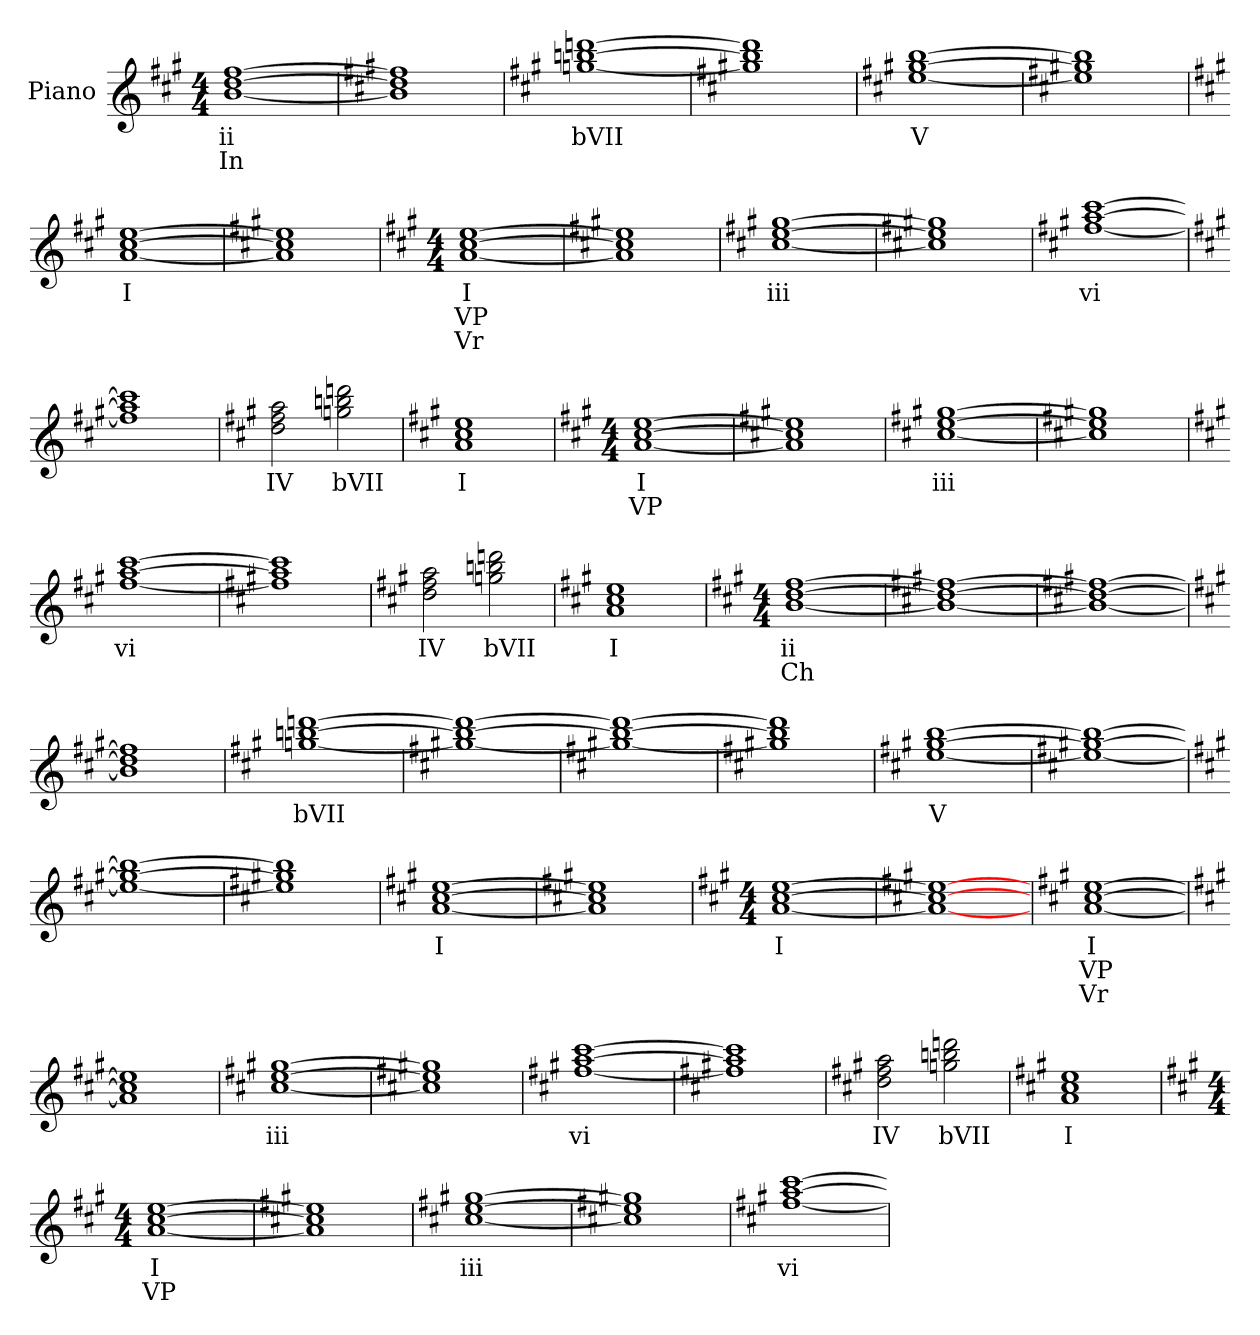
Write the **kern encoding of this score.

**kern	**text	**text	**text
*part1	*part1	*part1	*part1
*staff1	*staff1	*staff1	*staff1
*I"Piano	*	*	*
*I'Pno	*	*	*
*k[f#c#g#]	*	*	*
*A:	*	*	*
*M4/4	*	*	*
=	=	=	=
[1b [1dd [1ff#	ii	In	.
=	=	=	=
*k[f#c#g#]	*	*	*
*A:	*	*	*
1b] 1dd] 1ff#]	.	.	.
=	=	=	=
*k[f#c#g#]	*	*	*
*A:	*	*	*
[1ggn [1bbn [1dddn	bVII	.	.
=	=	=	=
*k[f#c#g#]	*	*	*
*A:	*	*	*
1ggn] 1bbn] 1dddn]	.	.	.
=	=	=	=
*k[f#c#g#]	*	*	*
*A:	*	*	*
[1ee [1gg# [1bb	V	.	.
=	=	=	=
*k[f#c#g#]	*	*	*
*A:	*	*	*
1ee] 1gg#] 1bb]	.	.	.
=	=	=	=
*k[f#c#g#]	*	*	*
*A:	*	*	*
[1a [1cc# [1ee	I	.	.
=	=	=	=
*k[f#c#g#]	*	*	*
*A:	*	*	*
1a] 1cc#] 1ee]	.	.	.
=	=	=	=
*k[f#c#g#]	*	*	*
*A:	*	*	*
*M4/4	*	*	*
[1a [1cc# [1ee	I	VP	Vr
=	=	=	=
*k[f#c#g#]	*	*	*
*A:	*	*	*
1a] 1cc#] 1ee]	.	.	.
=	=	=	=
*k[f#c#g#]	*	*	*
*A:	*	*	*
[1cc# [1ee [1gg#	iii	.	.
=	=	=	=
*k[f#c#g#]	*	*	*
*A:	*	*	*
1cc#] 1ee] 1gg#]	.	.	.
=	=	=	=
*k[f#c#g#]	*	*	*
*A:	*	*	*
[1ff# [1aa [1ccc#	vi	.	.
=	=	=	=
*k[f#c#g#]	*	*	*
*A:	*	*	*
1ff#] 1aa] 1ccc#]	.	.	.
=	=	=	=
*k[f#c#g#]	*	*	*
*A:	*	*	*
2dd 2ff# 2aa	IV	.	.
2ggn 2bbn 2dddn	bVII	.	.
=	=	=	=
*k[f#c#g#]	*	*	*
*A:	*	*	*
1a 1cc# 1ee	I	.	.
=	=	=	=
*k[f#c#g#]	*	*	*
*A:	*	*	*
*M4/4	*	*	*
[1a [1cc# [1ee	I	VP	.
=	=	=	=
*k[f#c#g#]	*	*	*
*A:	*	*	*
1a] 1cc#] 1ee]	.	.	.
=	=	=	=
*k[f#c#g#]	*	*	*
*A:	*	*	*
[1cc# [1ee [1gg#	iii	.	.
=	=	=	=
*k[f#c#g#]	*	*	*
*A:	*	*	*
1cc#] 1ee] 1gg#]	.	.	.
=	=	=	=
*k[f#c#g#]	*	*	*
*A:	*	*	*
[1ff# [1aa [1ccc#	vi	.	.
=	=	=	=
*k[f#c#g#]	*	*	*
*A:	*	*	*
1ff#] 1aa] 1ccc#]	.	.	.
=	=	=	=
*k[f#c#g#]	*	*	*
*A:	*	*	*
2dd 2ff# 2aa	IV	.	.
2ggn 2bbn 2dddn	bVII	.	.
=	=	=	=
*k[f#c#g#]	*	*	*
*A:	*	*	*
1a 1cc# 1ee	I	.	.
=	=	=	=
*k[f#c#g#]	*	*	*
*A:	*	*	*
*M4/4	*	*	*
[1b [1dd [1ff#	ii	Ch	.
=	=	=	=
*k[f#c#g#]	*	*	*
*A:	*	*	*
1b_ 1dd_ 1ff#_	.	.	.
=	=	=	=
*k[f#c#g#]	*	*	*
*A:	*	*	*
1b_ 1dd_ 1ff#_	.	.	.
=	=	=	=
*k[f#c#g#]	*	*	*
*A:	*	*	*
1b] 1dd] 1ff#]	.	.	.
=	=	=	=
*k[f#c#g#]	*	*	*
*A:	*	*	*
[1ggn [1bbn [1dddn	bVII	.	.
=	=	=	=
*k[f#c#g#]	*	*	*
*A:	*	*	*
1ggn_ 1bbn_ 1dddn_	.	.	.
=	=	=	=
*k[f#c#g#]	*	*	*
*A:	*	*	*
1ggn_ 1bbn_ 1dddn_	.	.	.
=	=	=	=
*k[f#c#g#]	*	*	*
*A:	*	*	*
1ggn] 1bbn] 1dddn]	.	.	.
=	=	=	=
*k[f#c#g#]	*	*	*
*A:	*	*	*
[1ee [1gg# [1bb	V	.	.
=	=	=	=
*k[f#c#g#]	*	*	*
*A:	*	*	*
1ee_ 1gg#_ 1bb_	.	.	.
=	=	=	=
*k[f#c#g#]	*	*	*
*A:	*	*	*
1ee_ 1gg#_ 1bb_	.	.	.
=	=	=	=
*k[f#c#g#]	*	*	*
*A:	*	*	*
1ee] 1gg#] 1bb]	.	.	.
=	=	=	=
*k[f#c#g#]	*	*	*
*A:	*	*	*
[1a [1cc# [1ee	I	.	.
=	=	=	=
*k[f#c#g#]	*	*	*
*A:	*	*	*
1a] 1cc#] 1ee]	.	.	.
=	=	=	=
*k[f#c#g#]	*	*	*
*A:	*	*	*
*M4/4	*	*	*
[1a [1cc# [1ee	I	.	.
=	=	=	=
*k[f#c#g#]	*	*	*
*A:	*	*	*
1a_ 1cc#_ 1ee_	.	.	.
=	=	=	=
*k[f#c#g#]	*	*	*
*A:	*	*	*
[1a [1cc# [1ee	I	VP	Vr
=	=	=	=
*k[f#c#g#]	*	*	*
*A:	*	*	*
1a] 1cc#] 1ee]	.	.	.
=	=	=	=
*k[f#c#g#]	*	*	*
*A:	*	*	*
[1cc# [1ee [1gg#	iii	.	.
=	=	=	=
*k[f#c#g#]	*	*	*
*A:	*	*	*
1cc#] 1ee] 1gg#]	.	.	.
=	=	=	=
*k[f#c#g#]	*	*	*
*A:	*	*	*
[1ff# [1aa [1ccc#	vi	.	.
=	=	=	=
*k[f#c#g#]	*	*	*
*A:	*	*	*
1ff#] 1aa] 1ccc#]	.	.	.
=	=	=	=
*k[f#c#g#]	*	*	*
*A:	*	*	*
2dd 2ff# 2aa	IV	.	.
2ggn 2bbn 2dddn	bVII	.	.
=	=	=	=
*k[f#c#g#]	*	*	*
*A:	*	*	*
1a 1cc# 1ee	I	.	.
=	=	=	=
*k[f#c#g#]	*	*	*
*A:	*	*	*
*M4/4	*	*	*
[1a [1cc# [1ee	I	VP	.
=	=	=	=
*k[f#c#g#]	*	*	*
*A:	*	*	*
1a] 1cc#] 1ee]	.	.	.
=	=	=	=
*k[f#c#g#]	*	*	*
*A:	*	*	*
[1cc# [1ee [1gg#	iii	.	.
=	=	=	=
*k[f#c#g#]	*	*	*
*A:	*	*	*
1cc#] 1ee] 1gg#]	.	.	.
=	=	=	=
*k[f#c#g#]	*	*	*
*A:	*	*	*
[1ff# [1aa [1ccc#	vi	.	.
=	=	=	=
*-	*-	*-	*-
